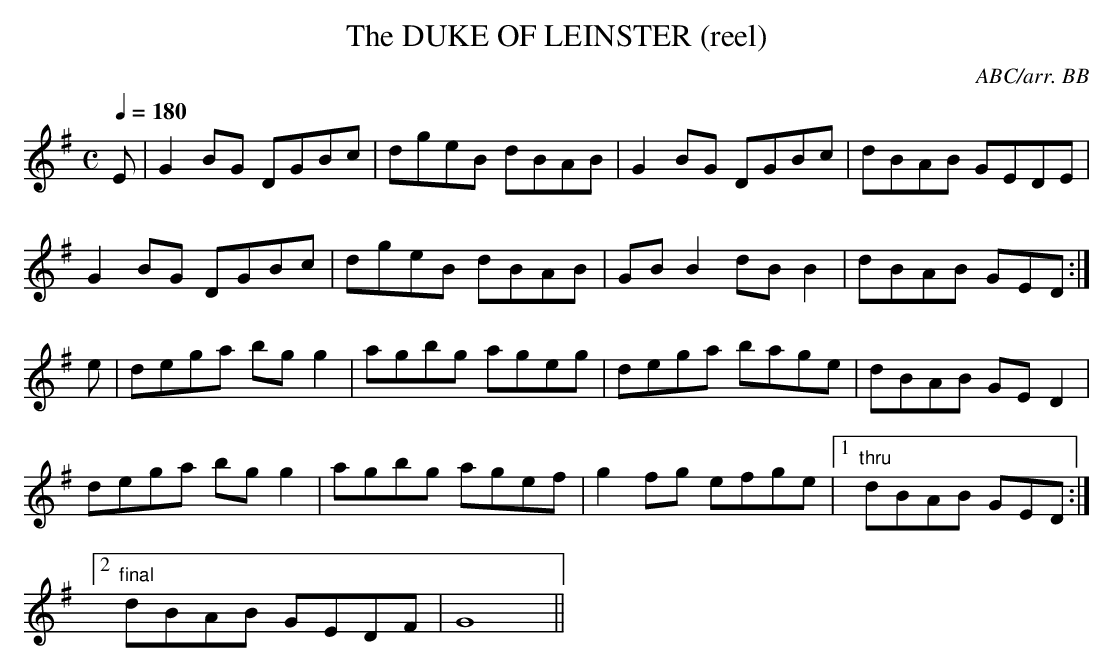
X:1
T:DUKE OF LEINSTER (reel), The
C:ABC/arr. BB
M:C
L:1/8
Q:1/4=180
K:G
E|G2BG DGBc|dgeB dBAB|G2BG DGBc|dBAB GEDE|
G2BG DGBc|dgeB dBAB|GBB2 dBB2|dBAB GED :|
e|dega bgg2|agbg ageg|dega bage|dBAB GED2|
dega bgg2|agbg agef|g2fg efge|1 "thru"dBAB GED :|
[2 "final"dBAB GEDF|G8||
